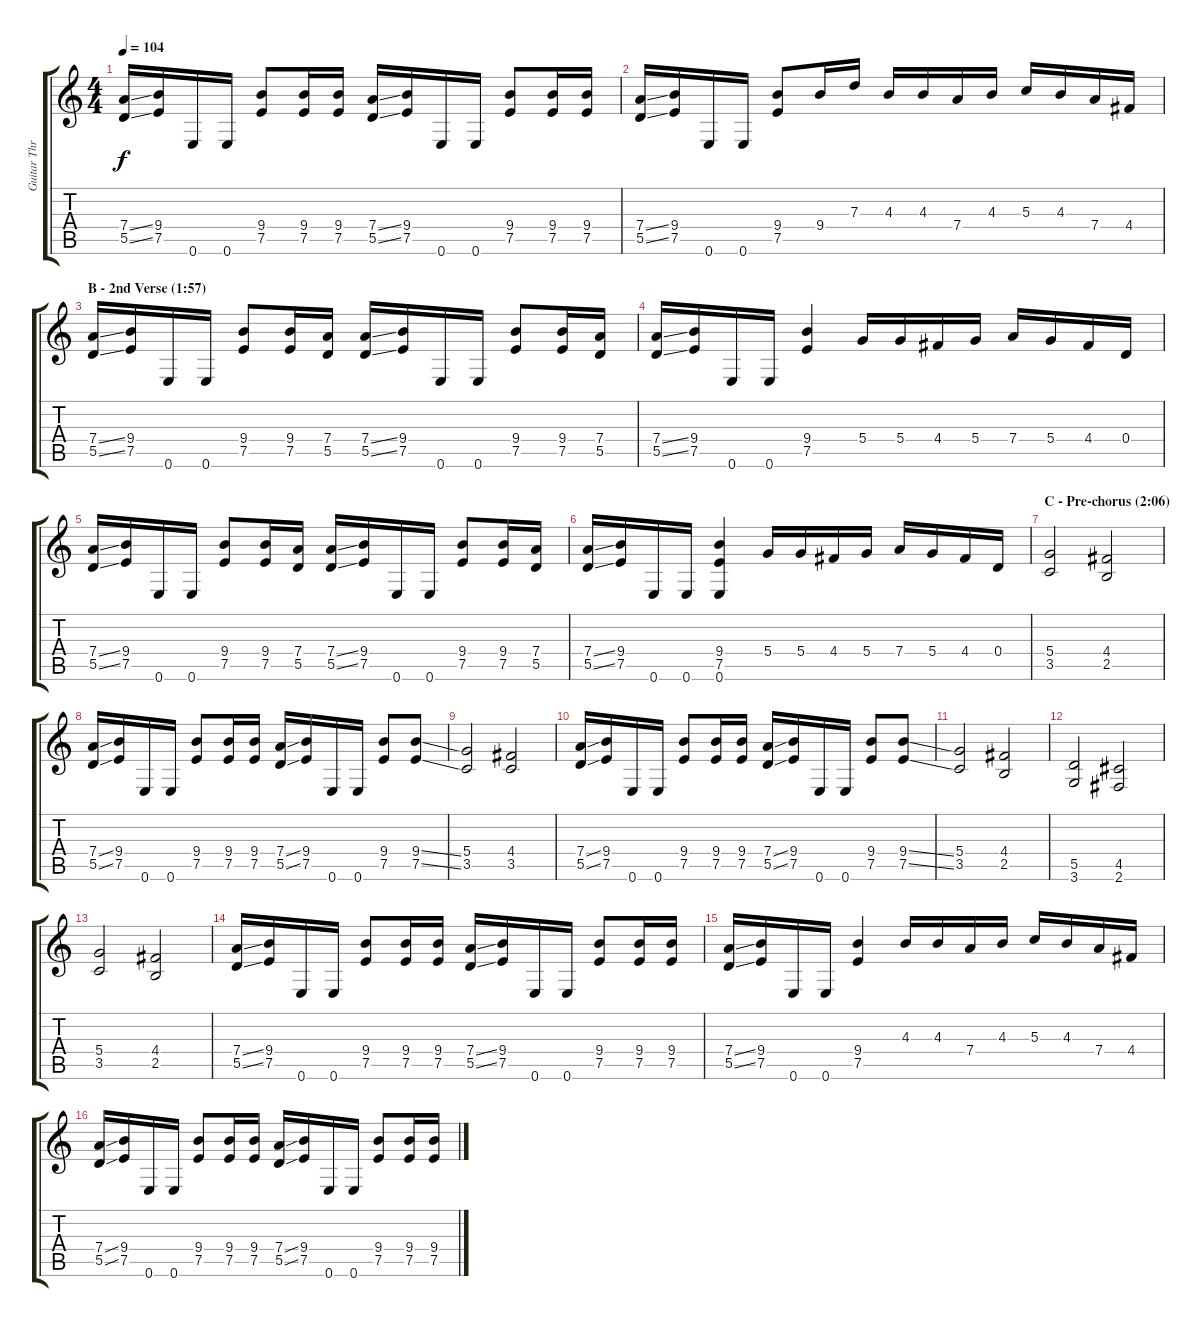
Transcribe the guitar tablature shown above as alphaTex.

\track ("Guitar Three" "Guitar Thr") {instrument distortionguitar}
\staff {score tabs}
\tuning (E4 B3 G3 D3 A2 E2) {hide}
\ts (4 4)
\tempo 104
\clef g2
\ks c
(7.4{ss} 5.5{ss}).16{dy f} (9.4 7.5).16 0.6.16 0.6.16 (9.4 7.5).8 (9.4 7.5).16 (9.4 7.5).16 (7.4{ss} 5.5{ss}).16 (9.4 7.5).16 0.6.16 0.6.16 (9.4 7.5).8 (9.4 7.5).16 (9.4 7.5).16 |
(7.4{ss} 5.5{ss}).16 (9.4 7.5).16 0.6.16 0.6.16 (9.4 7.5).8 9.4.16 7.3.16 4.3.16 4.3.16 7.4.16 4.3.16 5.3.16 4.3.16 7.4.16 4.4.16 |
\section ("" "B - 2nd Verse (1:57)")
(7.4{ss} 5.5{ss}).16 (9.4 7.5).16 0.6.16 0.6.16 (9.4 7.5).8 (9.4 7.5).16 (7.4 5.5).16 (7.4{ss} 5.5{ss}).16 (9.4 7.5).16 0.6.16 0.6.16 (9.4 7.5).8 (9.4 7.5).16 (7.4 5.5).16 |
(7.4{ss} 5.5{ss}).16 (9.4 7.5).16 0.6.16 0.6.16 (9.4 7.5).4 5.4.16 5.4.16 4.4.16 5.4.16 7.4.16 5.4.16 4.4.16 0.4.16 |
(7.4{ss} 5.5{ss}).16 (9.4 7.5).16 0.6.16 0.6.16 (9.4 7.5).8 (9.4 7.5).16 (7.4 5.5).16 (7.4{ss} 5.5{ss}).16 (9.4 7.5).16 0.6.16 0.6.16 (9.4 7.5).8 (9.4 7.5).16 (7.4 5.5).16 |
(7.4{ss} 5.5{ss}).16 (9.4 7.5).16 0.6.16 0.6.16 (9.4 7.5 0.6).4 5.4.16 5.4.16 4.4.16 5.4.16 7.4.16 5.4.16 4.4.16 0.4.16 |
\section ("" "C - Pre-chorus (2:06)")
(5.4 3.5).2 (4.4 2.5).2 |
(7.4{ss} 5.5{ss}).16 (9.4 7.5).16 0.6.16 0.6.16 (9.4 7.5).8 (9.4 7.5).16 (9.4 7.5).16 (7.4{ss} 5.5{ss}).16 (9.4 7.5).16 0.6.16 0.6.16 (9.4 7.5).8 (9.4{ss} 7.5{ss}).8 |
(5.4 3.5).2 (4.4 3.5).2 |
(7.4{ss} 5.5{ss}).16 (9.4 7.5).16 0.6.16 0.6.16 (9.4 7.5).8 (9.4 7.5).16 (9.4 7.5).16 (7.4{ss} 5.5{ss}).16 (9.4 7.5).16 0.6.16 0.6.16 (9.4 7.5).8 (9.4{ss} 7.5{ss}).8 |
(5.4 3.5).2 (4.4 2.5).2 |
(5.5 3.6).2 (4.5 2.6).2 |
(5.4 3.5).2 (4.4 2.5).2 |
(7.4{ss} 5.5{ss}).16 (9.4 7.5).16 0.6.16 0.6.16 (9.4 7.5).8 (9.4 7.5).16 (9.4 7.5).16 (7.4{ss} 5.5{ss}).16 (9.4 7.5).16 0.6.16 0.6.16 (9.4 7.5).8 (9.4 7.5).16 (9.4 7.5).16 |
(7.4{ss} 5.5{ss}).16 (9.4 7.5).16 0.6.16 0.6.16 (9.4 7.5).4 4.3.16 4.3.16 7.4.16 4.3.16 5.3.16 4.3.16 7.4.16 4.4.16 |
(7.4{ss} 5.5{ss}).16 (9.4 7.5).16 0.6.16 0.6.16 (9.4 7.5).8 (9.4 7.5).16 (9.4 7.5).16 (7.4{ss} 5.5{ss}).16 (9.4 7.5).16 0.6.16 0.6.16 (9.4 7.5).8 (9.4 7.5).16 (9.4 7.5).16
